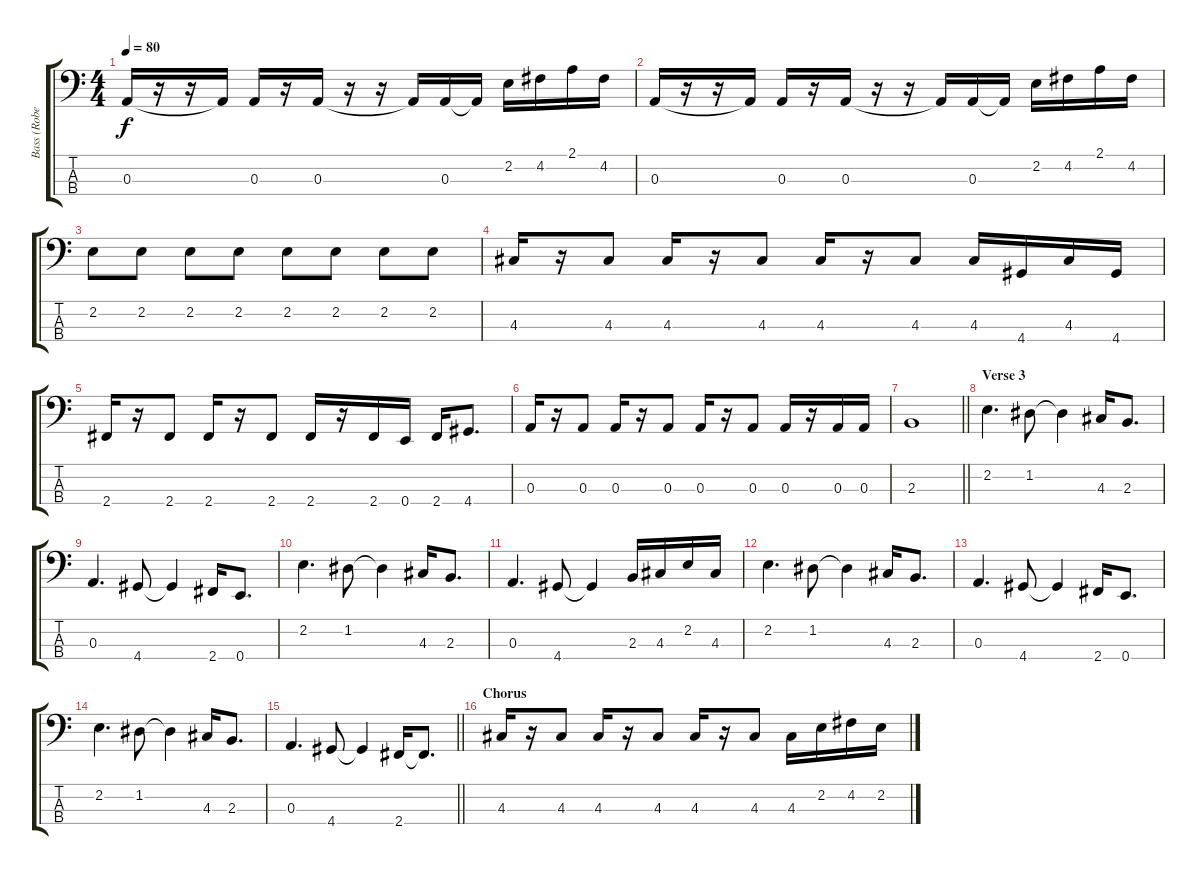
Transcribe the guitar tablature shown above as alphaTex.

\track ("Bass (Robert DeLeo)" "Bass (Robe") {instrument electricbassfinger}
\staff {score tabs}
\tuning (G2 D2 A1 E1) {hide}
\ts (4 4)
\tempo 80
\clef f4
\ks c
0.3.16{dy f} r.16 r.16 0.3{t}.16 0.3.16 r.16 0.3.16 r.16 r.16 0.3{t}.16 0.3.16 0.3{t}.16 2.2.16 4.2.16 2.1.16 4.2.16 |
0.3.16 r.16 r.16 0.3{t}.16 0.3.16 r.16 0.3.16 r.16 r.16 0.3{t}.16 0.3.16 0.3{t}.16 2.2.16 4.2.16 2.1.16 4.2.16 |
2.2.8 2.2.8 2.2.8 2.2.8 2.2.8 2.2.8 2.2.8 2.2.8 |
4.3.16 r.16 4.3.8 4.3.16 r.16 4.3.8 4.3.16 r.16 4.3.8 4.3.16 4.4.16 4.3.16 4.4.16 |
2.4.16 r.16 2.4.8 2.4.16 r.16 2.4.8 2.4.16 r.16 2.4.16 0.4.16 2.4.16 4.4.8{d} |
0.3.16 r.16 0.3.8 0.3.16 r.16 0.3.8 0.3.16 r.16 0.3.8 0.3.16 r.16 0.3.16 0.3.16 |
\barLineRight lightlight
2.3.1 |
\section ("" "Verse 3")
2.2.4{d} 1.2.8 1.2{t}.4 4.3.16 2.3.8{d} |
0.3.4{d} 4.4.8 4.4{t}.4 2.4.16 0.4.8{d} |
2.2.4{d} 1.2.8 1.2{t}.4 4.3.16 2.3.8{d} |
0.3.4{d} 4.4.8 4.4{t}.4 2.3.16 4.3.16 2.2.16 4.3.16 |
2.2.4{d} 1.2.8 1.2{t}.4 4.3.16 2.3.8{d} |
0.3.4{d} 4.4.8 4.4{t}.4 2.4.16 0.4.8{d} |
2.2.4{d} 1.2.8 1.2{t}.4 4.3.16 2.3.8{d} |
\barLineRight lightlight
0.3.4{d} 4.4.8 4.4{t}.4 2.4.16 2.4{t}.8{d} |
\section ("" "Chorus")
4.3.16 r.16 4.3.8 4.3.16 r.16 4.3.8 4.3.16 r.16 4.3.8 4.3.16 2.2.16 4.2.16 2.2.16
